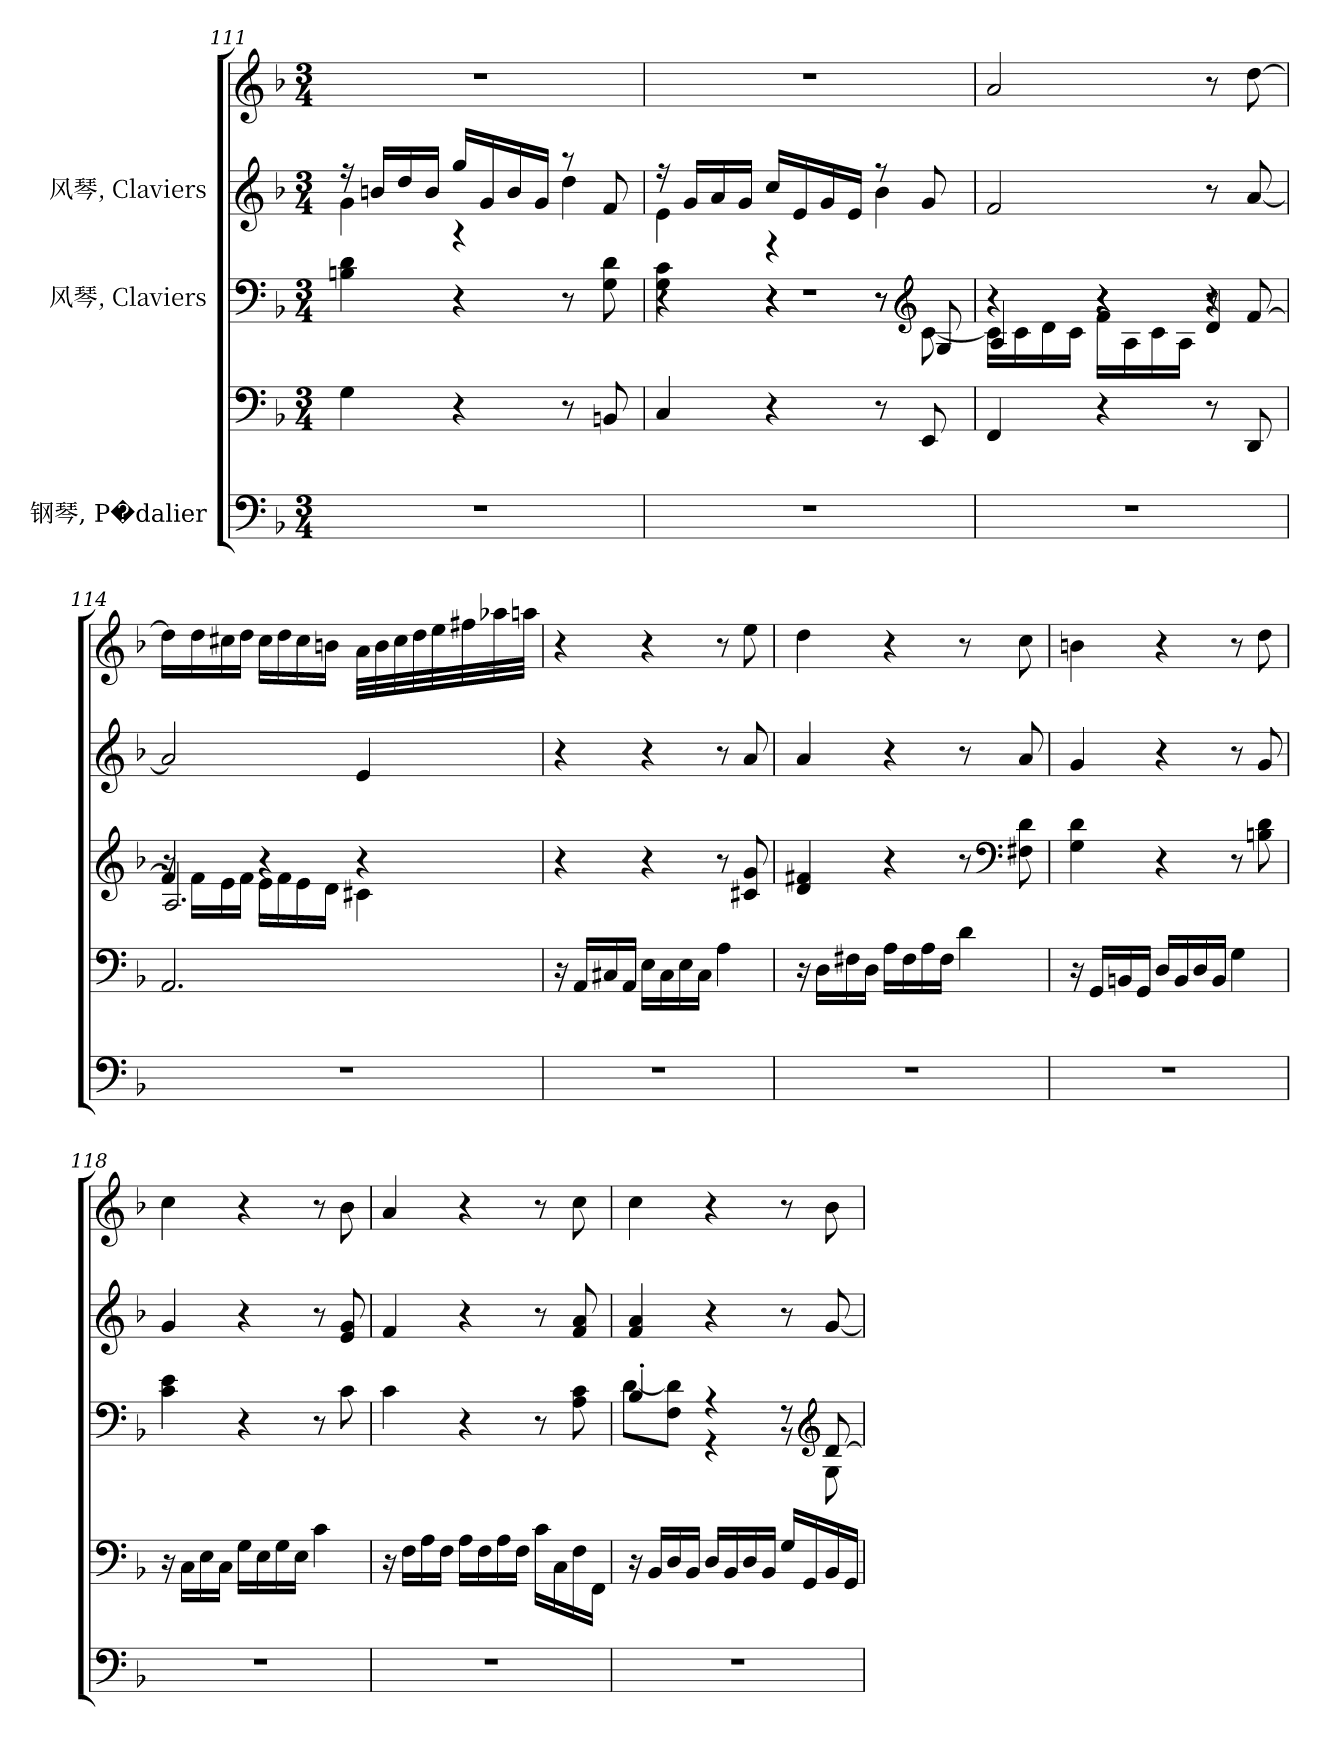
**kern	**kern	**kern	**kern	**kern
*part3	*part3	*part2	*part1	*part1
*staff5	*staff4	*staff3	*staff2	*staff1
*I"钢琴, P�dalier	*	*I"风琴, Claviers	*I"风琴, Claviers	*
!!LO:PB:g=z
*clefF4	*clefF4	*clefF4	*clefG2	*clefG2
*k[b-]	*k[b-]	*k[b-]	*k[b-]	*k[b-]
*M3/4	*M3/4	*M3/4	*M3/4	*M3/4
=111	=111	=111	=111	=111
*	*	*	*^	*
2.r	4G\	4Bn\ 4d\	16r	4g\	2.r
.	.	.	16bn/LL	.	.
.	.	.	16dd/	.	.
.	.	.	16b/JJ	.	.
.	4r	4r	16gg/LL	4r	.
.	.	.	16g/	.	.
.	.	.	16b/	.	.
.	.	.	16g/JJ	.	.
.	8r	8r	8r	4dd\	.
.	8BBn/	8G\ 8d\	8f/	.	.
=112	=112	=112	=112	=112	=112
*	*	*^	*	*	*
*	*	*	*^	*	*	*
2.r	4C/	2.r	4G\ 4c\	4r	16r	4e\	2.r
.	.	.	.	.	16g/LL	.	.
.	.	.	.	.	16a/	.	.
.	.	.	.	.	16g/JJ	.	.
.	4r	.	4r	4r	16cc/LL	4r	.
.	.	.	.	.	16e/	.	.
.	.	.	.	.	16g/	.	.
.	.	.	.	.	16e/JJ	.	.
.	8r	.	8r	8r	8r	4b-\	.
*	*	*clefG2	*	*	*	*	*
.	8EE/	.	[8c\	8G/	8g/	.	.
*	*	*	*	*	*v	*v	*
=113	=113	=113	=113	=113	=113	=113
2.r	4FF/	4r	16c\LL]	4A/	2f/	2a/
.	.	.	16c\	.	.	.
.	.	.	16d\	.	.	.
.	.	.	16c\JJ	.	.	.
.	4r	4r	16f\LL	4r	.	.
.	.	.	16A\	.	.	.
.	.	.	16c\	.	.	.
.	.	.	16A\JJ	.	.	.
.	8r	8r	4r	4d/	8r	8r
.	8DD/	[8f/	.	.	[8a/	[8dd\
!!LO:LB:g=z
=114	=114	=114	=114	=114	=114	=114
2.r	2.AA/	4f/]	16r	2.A/	2a/]	16dd\LL]
.	.	.	16f\LL	.	.	16dd\
.	.	.	16e\	.	.	16cc#X\
.	.	.	16f\JJ	.	.	16dd\JJ
.	.	4r	16e\LL	.	.	16cc#\LL
.	.	.	16f\	.	.	16dd\
.	.	.	16e\	.	.	16cc#\
.	.	.	16d\JJ	.	.	16bn\JJ
.	.	4r	4c#X\	.	4e/	32a\LLL
.	.	.	.	.	.	32b\
.	.	.	.	.	.	32cc#\
.	.	.	.	.	.	32dd\
.	.	.	.	.	.	32ee\
.	.	.	.	.	.	32ff#X\
.	.	.	.	.	.	32aa-X\
.	.	.	.	.	.	32aan\JJJ
*	*	*v	*v	*v	*	*
=115	=115	=115	=115	=115
2.r	16r	4r	4r	4r
.	16AA/LL	.	.	.
.	16C#X/	.	.	.
.	16AA/JJ	.	.	.
.	16E\LL	4r	4r	4r
.	16C#\	.	.	.
.	16E\	.	.	.
.	16C#\JJ	.	.	.
.	4A\	8r	8r	8r
.	.	8c#X/ 8g/	8a/	8ee\
!!LO:PB:g=z
=116	=116	=116	=116	=116
2.r	16r	4d/ 4f#X/	4a/	4dd\
.	16D\LL	.	.	.
.	16F#X\	.	.	.
.	16D\JJ	.	.	.
.	16A\LL	4r	4r	4r
.	16F#\	.	.	.
.	16A\	.	.	.
.	16F#\JJ	.	.	.
.	4d\	8r	8r	8r
*	*	*clefF4	*	*
.	.	8F#X\ 8d\	8a/	8cc\
=117	=117	=117	=117	=117
2.r	16r	4G\ 4d\	4g/	4bn\
.	16GG/LL	.	.	.
.	16BBn/	.	.	.
.	16GG/JJ	.	.	.
.	16D/LL	4r	4r	4r
.	16BB/	.	.	.
.	16D/	.	.	.
.	16BB/JJ	.	.	.
.	4G\	8r	8r	8r
.	.	8Bn\ 8d\	8g/	8dd\
=118	=118	=118	=118	=118
2.r	16r	4c\ 4e\	4g/	4cc\
.	16C\LL	.	.	.
.	16E\	.	.	.
.	16C\JJ	.	.	.
.	16G\LL	4r	4r	4r
.	16E\	.	.	.
.	16G\	.	.	.
.	16E\JJ	.	.	.
.	4c\	8r	8r	8r
.	.	8c\	8e/ 8g/	8b-\
!!LO:LB:g=z
=119	=119	=119	=119	=119
2.r	16r	4c\	4f/	4a/
.	16F\LL	.	.	.
.	16A\	.	.	.
.	16F\JJ	.	.	.
.	16A\LL	4r	4r	4r
.	16F\	.	.	.
.	16A\	.	.	.
.	16F\JJ	.	.	.
.	16c\LL	8r	8r	8r
.	16C\	.	.	.
.	16F\	8A\ 8c\	8f/ 8a/	8cc\
.	16FF\JJ	.	.	.
=120	=120	=120	=120	=120
*	*	*^	*	*
2.r	16r	4B-'/	[8d\L	4f/ 4a/	4cc\
.	16BB-/LL	.	.	.	.
.	16D/	.	8F\ 8d\]J	.	.
.	16BB-/JJ	.	.	.	.
.	16D/LL	4r	4r	4r	4r
.	16BB-/	.	.	.	.
.	16D/	.	.	.	.
.	16BB-/JJ	.	.	.	.
.	16G/LL	8r	8r	8r	8r
.	16GG/	.	.	.	.
*	*	*clefG2	*	*	*
.	16BB-/	[8d/	8G\	[8g/	8b-\
.	16GG/JJ	.	.	.	.
*	*	*v	*v	*	*
=	=	=	=	=
*-	*-	*-	*-	*-
